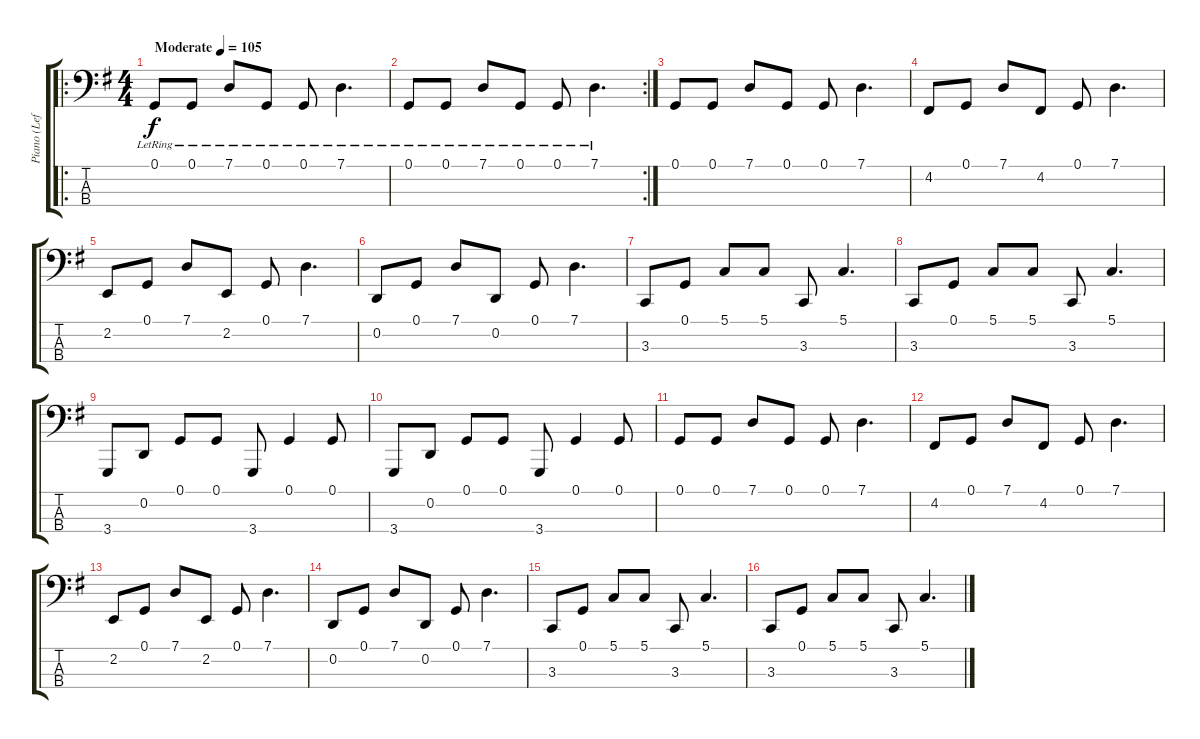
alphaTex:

\track ("Piano (Left Hand)" "Piano (Lef") {instrument acousticgrandpiano}
\staff {score tabs}
\tuning (G2 D2 A1 E1) {hide}
\ro
\ts (4 4)
\tempo (105 "Moderate")
\clef f4
\ks g
0.1{lr}.8{dy f instrument acousticgrandpiano} 0.1{lr}.8 7.1{lr}.8 0.1{lr}.8 0.1{lr}.8 7.1{lr}.4{d} |
\rc 2
0.1{lr}.8 0.1{lr}.8 7.1{lr}.8 0.1{lr}.8 0.1{lr}.8 7.1{lr}.4{d} |
0.1.8 0.1.8 7.1.8 0.1.8 0.1.8 7.1.4{d} |
4.2.8 0.1.8 7.1.8 4.2.8 0.1.8 7.1.4{d} |
2.2.8 0.1.8 7.1.8 2.2.8 0.1.8 7.1.4{d} |
0.2.8 0.1.8 7.1.8 0.2.8 0.1.8 7.1.4{d} |
3.3.8 0.1.8 5.1.8 5.1.8 3.3.8 5.1.4{d} |
3.3.8 0.1.8 5.1.8 5.1.8 3.3.8 5.1.4{d} |
3.4.8 0.2.8 0.1.8 0.1.8 3.4.8 0.1.4 0.1.8 |
3.4.8 0.2.8 0.1.8 0.1.8 3.4.8 0.1.4 0.1.8 |
0.1.8 0.1.8 7.1.8 0.1.8 0.1.8 7.1.4{d} |
4.2.8 0.1.8 7.1.8 4.2.8 0.1.8 7.1.4{d} |
2.2.8 0.1.8 7.1.8 2.2.8 0.1.8 7.1.4{d} |
0.2.8 0.1.8 7.1.8 0.2.8 0.1.8 7.1.4{d} |
3.3.8 0.1.8 5.1.8 5.1.8 3.3.8 5.1.4{d} |
3.3.8 0.1.8 5.1.8 5.1.8 3.3.8 5.1.4{d}
